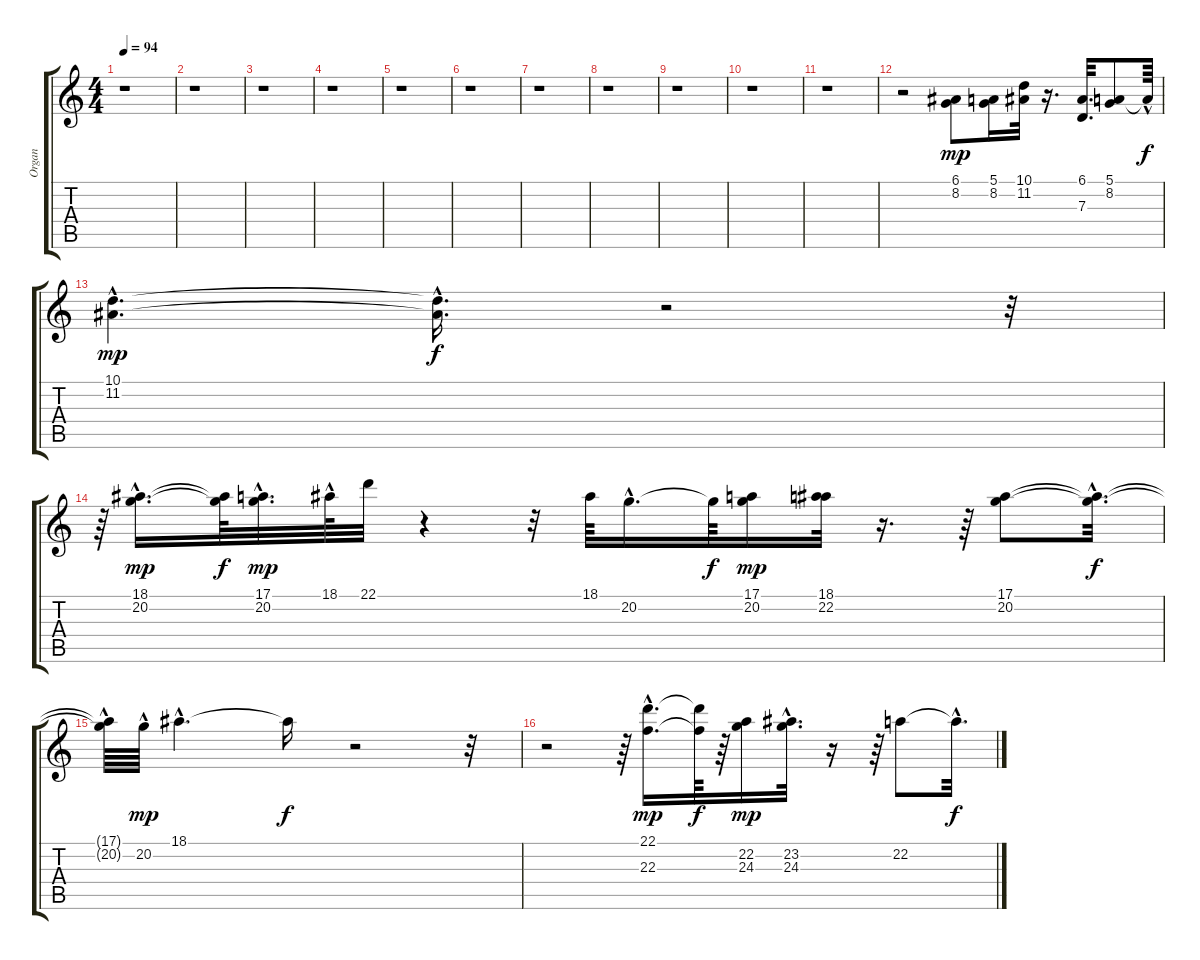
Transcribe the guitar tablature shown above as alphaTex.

\track ("Organ" "Organ") {instrument percussiveorgan}
\staff {score tabs}
\tuning (E4 B3 G3 D3 A2 E2) {hide}
\ts (4 4)
\tempo 94
\clef g2
\ks c
r.1{dy f} |
r.1 |
r.1 |
r.1 |
r.1 |
r.1 |
r.1 |
r.1 |
r.1 |
r.1 |
r.1 |
r.2 (6.1 8.2).8{dy mp} (5.1 8.2).16 (10.1 11.2).32 r.16{d} (6.1 7.3).32{d} (5.1 8.2).8 5.1{hac t}.64{dy f} |
(10.1{hac} 11.2{hac}).4{d dy mp} (10.1{hac t} 11.2{t}).16{d dy f} r.2 r.32 |
r.64 (18.1{hac} 20.2{hac}).16{d dy mp} (18.1{t} 20.2{t}).64{dy f} (17.1 20.2{hac}).32{d dy mp} 18.1{hac}.64 22.1.32 r.4 r.32 18.1.64 20.2{hac}.16{d} 20.2{t}.64{dy f} (17.1 20.2).16{dy mp} (18.1 22.2).32 r.16{d} r.64 (17.1 20.2).8 (17.1{hac t} 20.2{hac t}).32{d dy f} |
(17.1{hac t} 20.2{t}).64 20.2{hac}.64{dy mp} 18.1{hac}.4{d} 18.1{t}.16{dy f} r.2 r.32 |
r.2 r.64 (22.1{hac} 22.3{hac}).16{d dy mp} (22.1{t} 22.3{t}).64{dy f} r.64 (22.2 24.3).16{dy mp} (23.2 24.3{hac}).32{d} r.16 r.64 22.2.8 22.2{hac t}.32{d dy f}
